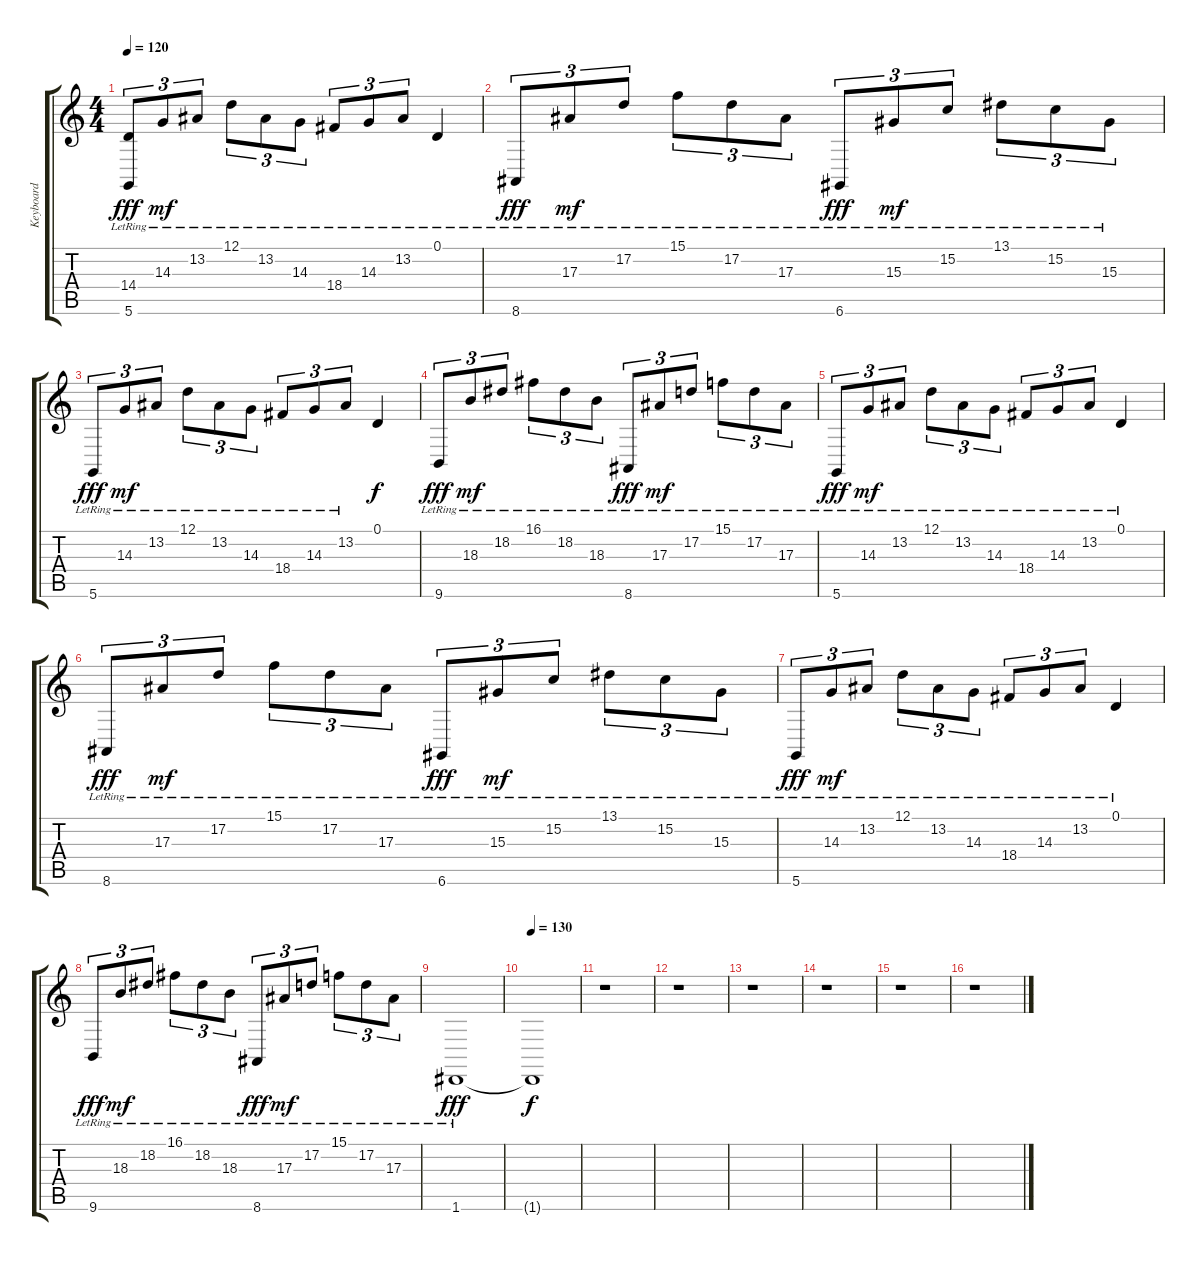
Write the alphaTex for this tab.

\track ("Keyboard" "Keyboard") {instrument acousticgrandpiano}
\staff {score tabs}
\tuning (D4 A3 F3 C3 G2 D2) {hide}
\ts (4 4)
\tempo 120
\clef g2
\ks c
(14.4{lr} 5.6{lr}).8{tu (3 2) dy fff} 14.3{lr}.8{tu (3 2) dy mf} 13.2{lr}.8{tu (3 2)} 12.1{lr}.8{tu (3 2)} 13.2{lr}.8{tu (3 2)} 14.3{lr}.8{tu (3 2)} 18.4{lr}.8{tu (3 2)} 14.3{lr}.8{tu (3 2)} 13.2{lr}.8{tu (3 2)} 0.1{lr}.4 |
8.6{lr}.8{tu (3 2) dy fff} 17.3{lr}.8{tu (3 2) dy mf} 17.2{lr}.8{tu (3 2)} 15.1{lr}.8{tu (3 2)} 17.2{lr}.8{tu (3 2)} 17.3{lr}.8{tu (3 2)} 6.6{lr}.8{tu (3 2) dy fff} 15.3{lr}.8{tu (3 2) dy mf} 15.2{lr}.8{tu (3 2)} 13.1{lr}.8{tu (3 2)} 15.2{lr}.8{tu (3 2)} 15.3{lr}.8{tu (3 2)} |
5.6{lr}.8{tu (3 2) dy fff} 14.3{lr}.8{tu (3 2) dy mf} 13.2{lr}.8{tu (3 2)} 12.1{lr}.8{tu (3 2)} 13.2{lr}.8{tu (3 2)} 14.3{lr}.8{tu (3 2)} 18.4{lr}.8{tu (3 2)} 14.3{lr}.8{tu (3 2)} 13.2{lr}.8{tu (3 2)} 0.1.4{dy f} |
9.6{lr}.8{tu (3 2) dy fff} 18.3{lr}.8{tu (3 2) dy mf} 18.2{lr}.8{tu (3 2)} 16.1{lr}.8{tu (3 2)} 18.2{lr}.8{tu (3 2)} 18.3{lr}.8{tu (3 2)} 8.6{lr}.8{tu (3 2) dy fff} 17.3{lr}.8{tu (3 2) dy mf} 17.2{lr}.8{tu (3 2)} 15.1{lr}.8{tu (3 2)} 17.2{lr}.8{tu (3 2)} 17.3{lr}.8{tu (3 2)} |
5.6{lr}.8{tu (3 2) dy fff} 14.3{lr}.8{tu (3 2) dy mf} 13.2{lr}.8{tu (3 2)} 12.1{lr}.8{tu (3 2)} 13.2{lr}.8{tu (3 2)} 14.3{lr}.8{tu (3 2)} 18.4{lr}.8{tu (3 2)} 14.3{lr}.8{tu (3 2)} 13.2{lr}.8{tu (3 2)} 0.1{lr}.4 |
8.6{lr}.8{tu (3 2) dy fff} 17.3{lr}.8{tu (3 2) dy mf} 17.2{lr}.8{tu (3 2)} 15.1{lr}.8{tu (3 2)} 17.2{lr}.8{tu (3 2)} 17.3{lr}.8{tu (3 2)} 6.6{lr}.8{tu (3 2) dy fff} 15.3{lr}.8{tu (3 2) dy mf} 15.2{lr}.8{tu (3 2)} 13.1{lr}.8{tu (3 2)} 15.2{lr}.8{tu (3 2)} 15.3{lr}.8{tu (3 2)} |
5.6{lr}.8{tu (3 2) dy fff} 14.3{lr}.8{tu (3 2) dy mf} 13.2{lr}.8{tu (3 2)} 12.1{lr}.8{tu (3 2)} 13.2{lr}.8{tu (3 2)} 14.3{lr}.8{tu (3 2)} 18.4{lr}.8{tu (3 2)} 14.3{lr}.8{tu (3 2)} 13.2{lr}.8{tu (3 2)} 0.1{lr}.4 |
9.6{lr}.8{tu (3 2) dy fff} 18.3{lr}.8{tu (3 2) dy mf} 18.2{lr}.8{tu (3 2)} 16.1{lr}.8{tu (3 2)} 18.2{lr}.8{tu (3 2)} 18.3{lr}.8{tu (3 2)} 8.6{lr}.8{tu (3 2) dy fff} 17.3{lr}.8{tu (3 2) dy mf} 17.2{lr}.8{tu (3 2)} 15.1{lr}.8{tu (3 2)} 17.2{lr}.8{tu (3 2)} 17.3{lr}.8{tu (3 2)} |
1.6{lr}.1{dy fff} |
\tempo 130
1.6{t}.1{dy f} |
r.1 |
r.1 |
r.1 |
r.1 |
r.1 |
r.1
